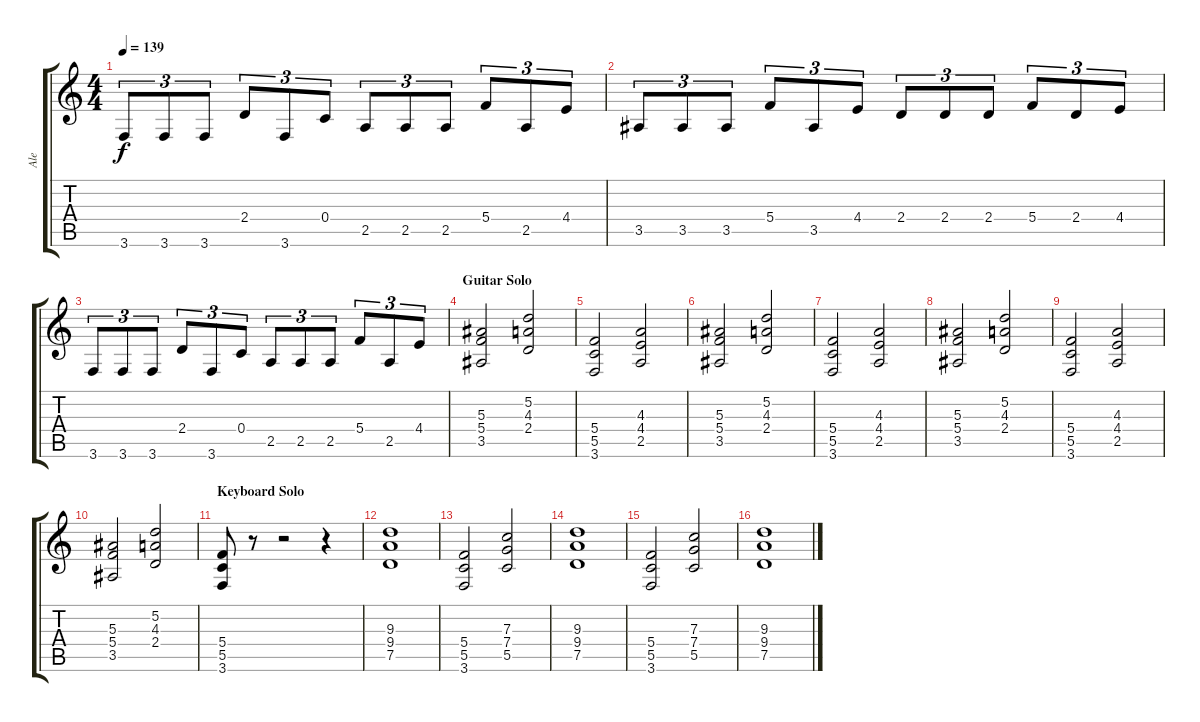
\track ("Ale" "Ale") {instrument distortionguitar}
\staff {score tabs}
\tuning (D4 A3 F3 C3 G2 D2) {hide}
\ts (4 4)
\tempo 139
\clef g2
\ks c
3.6.8{tu (3 2) dy f} 3.6.8{tu (3 2)} 3.6.8{tu (3 2)} 2.4.8{tu (3 2)} 3.6.8{tu (3 2)} 0.4.8{tu (3 2)} 2.5.8{tu (3 2)} 2.5.8{tu (3 2)} 2.5.8{tu (3 2)} 5.4.8{tu (3 2)} 2.5.8{tu (3 2)} 4.4.8{tu (3 2)} |
3.5.8{tu (3 2)} 3.5.8{tu (3 2)} 3.5.8{tu (3 2)} 5.4.8{tu (3 2)} 3.5.8{tu (3 2)} 4.4.8{tu (3 2)} 2.4.8{tu (3 2)} 2.4.8{tu (3 2)} 2.4.8{tu (3 2)} 5.4.8{tu (3 2)} 2.4.8{tu (3 2)} 4.4.8{tu (3 2)} |
3.6.8{tu (3 2)} 3.6.8{tu (3 2)} 3.6.8{tu (3 2)} 2.4.8{tu (3 2)} 3.6.8{tu (3 2)} 0.4.8{tu (3 2)} 2.5.8{tu (3 2)} 2.5.8{tu (3 2)} 2.5.8{tu (3 2)} 5.4.8{tu (3 2)} 2.5.8{tu (3 2)} 4.4.8{tu (3 2)} |
\section ("" "Guitar Solo")
(5.3 5.4 3.5).2 (5.2 4.3 2.4).2 |
(5.4 5.5 3.6).2 (4.3 4.4 2.5).2 |
(5.3 5.4 3.5).2 (5.2 4.3 2.4).2 |
(5.4 5.5 3.6).2 (4.3 4.4 2.5).2 |
(5.3 5.4 3.5).2 (5.2 4.3 2.4).2 |
(5.4 5.5 3.6).2 (4.3 4.4 2.5).2 |
(5.3 5.4 3.5).2 (5.2 4.3 2.4).2 |
\section ("" "Keyboard Solo")
(5.4 5.5 3.6).8 r.8 r.2 r.4 |
(9.3 9.4 7.5).1 |
(5.4 5.5 3.6).2 (7.3 7.4 5.5).2 |
(9.3 9.4 7.5).1 |
(5.4 5.5 3.6).2 (7.3 7.4 5.5).2 |
(9.3 9.4 7.5).1
